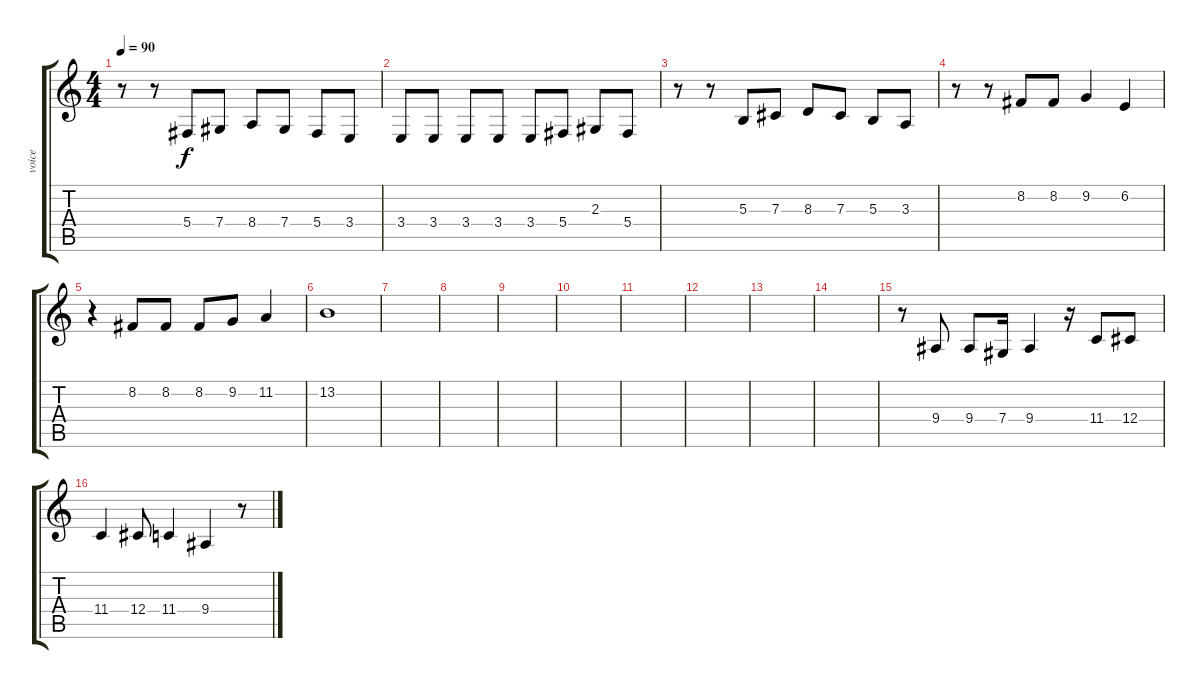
\track ("voice" "voice") {instrument lead1square}
\staff {score tabs}
\tuning (Eb4 Bb3 Gb3 Db3 Ab2 Eb2) {hide}
\ts (4 4)
\tempo 90
\clef g2
\ks c
r.8{dy f} r.8 5.4.8 7.4.8 8.4.8 7.4.8 5.4.8 3.4.8 |
3.4.8 3.4.8 3.4.8 3.4.8 3.4.8 5.4.8 2.3.8 5.4.8 |
r.8 r.8 5.3.8 7.3.8 8.3.8 7.3.8 5.3.8 3.3.8 |
r.8 r.8 8.2.8 8.2.8 9.2.4 6.2.4 |
r.4 8.2.8 8.2.8 8.2.8 9.2.8 11.2.4 |
13.2.1 |
|
|
|
|
|
|
|
|
r.8 9.4.8 9.4.8 7.4.16 9.4.4 r.16 11.4.8 12.4.8 |
11.4.4 12.4.8 11.4.4 9.4.4 r.8
